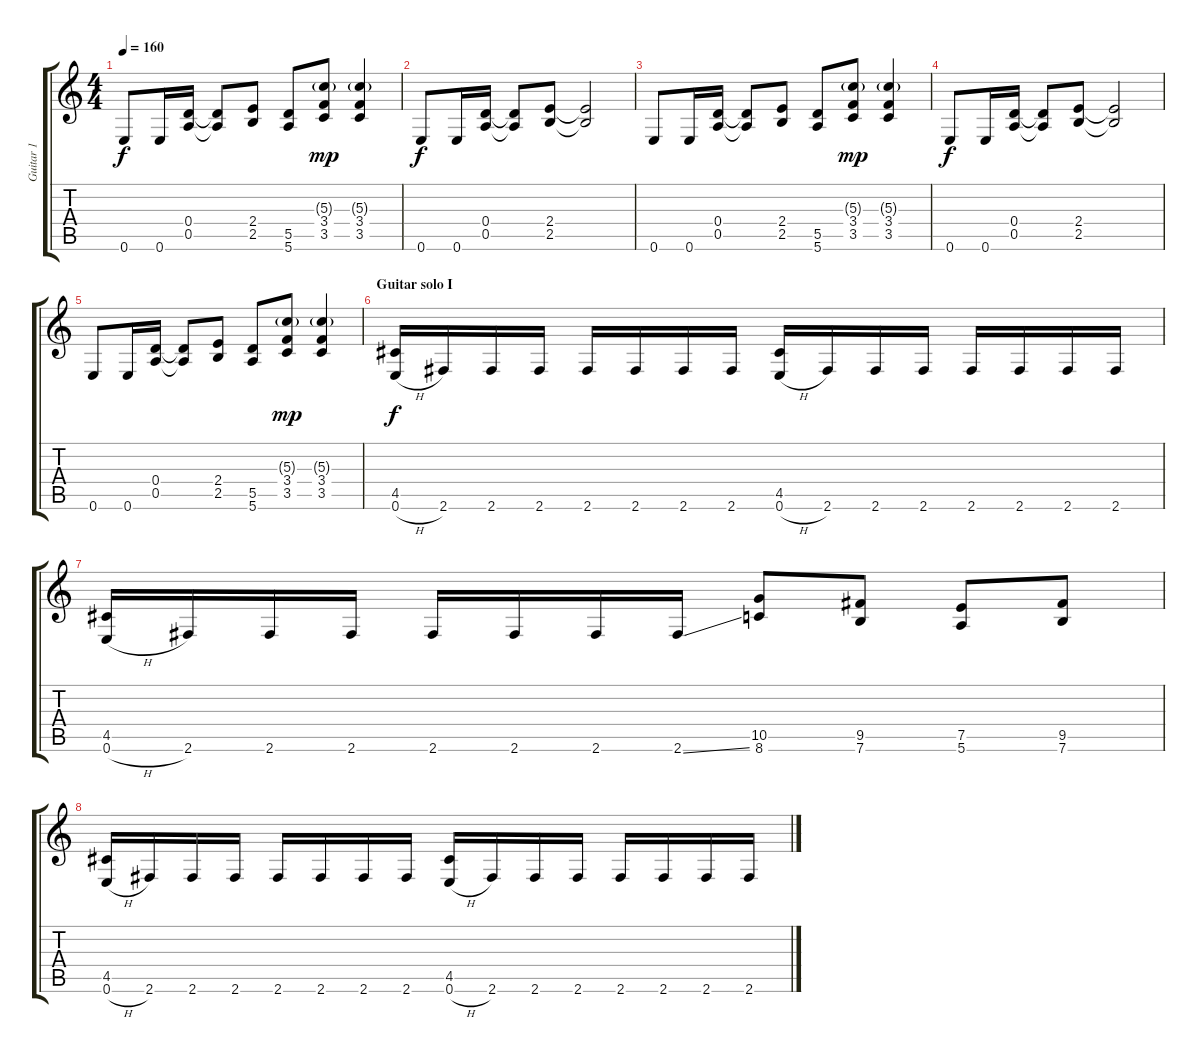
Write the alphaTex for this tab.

\track ("Guitar 1" "Guitar 1") {instrument distortionguitar}
\staff {score tabs}
\tuning (E4 B3 G3 D3 A2 E2) {hide}
\ts (4 4)
\tempo 160
\clef g2
\ks c
0.6.8{dy f} 0.6.16 (0.4 0.5).16 (0.4{t} 0.5{t}).8 (2.4 2.5).8 (5.5 5.6).8 (5.3{g} 3.4 3.5).8{dy mp} (5.3{g} 3.4 3.5).4 |
0.6.8{dy f} 0.6.16 (0.4 0.5).16 (0.4{t} 0.5{t}).8 (2.4 2.5).8 (2.4{t} 2.5{t}).2 |
0.6.8 0.6.16 (0.4 0.5).16 (0.4{t} 0.5{t}).8 (2.4 2.5).8 (5.5 5.6).8 (5.3{g} 3.4 3.5).8{dy mp} (5.3{g} 3.4 3.5).4 |
0.6.8{dy f} 0.6.16 (0.4 0.5).16 (0.4{t} 0.5{t}).8 (2.4 2.5).8 (2.4{t} 2.5{t}).2 |
0.6.8 0.6.16 (0.4 0.5).16 (0.4{t} 0.5{t}).8 (2.4 2.5).8 (5.5 5.6).8 (5.3{g} 3.4 3.5).8{dy mp} (5.3{g} 3.4 3.5).4 |
\section ("" "Guitar solo I")
(4.5 0.6{h}).16{dy f} 2.6.16 2.6.16 2.6.16 2.6.16 2.6.16 2.6.16 2.6.16 (4.5 0.6{h}).16 2.6.16 2.6.16 2.6.16 2.6.16 2.6.16 2.6.16 2.6.16 |
(4.5 0.6{h}).16 2.6.16 2.6.16 2.6.16 2.6.16 2.6.16 2.6.16 2.6{ss}.16 (10.5 8.6).8 (9.5 7.6).8 (7.5 5.6).8 (9.5 7.6).8 |
(4.5 0.6{h}).16 2.6.16 2.6.16 2.6.16 2.6.16 2.6.16 2.6.16 2.6.16 (4.5 0.6{h}).16 2.6.16 2.6.16 2.6.16 2.6.16 2.6.16 2.6.16 2.6.16
